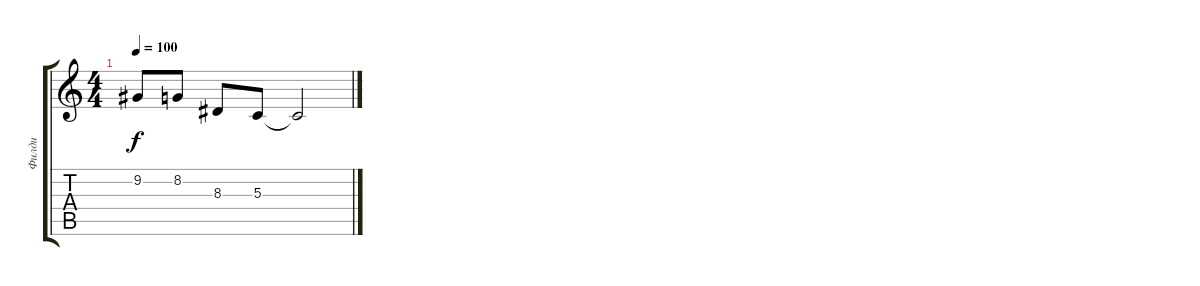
\track ("Филди" "Филди") {instrument electricgrandpiano}
\staff {score tabs}
\tuning (E4 B3 G3 D3 A2 E2) {hide}
\ts (4 4)
\tempo 100
\clef g2
\ks c
9.2.8{dy f} 8.2.8 8.3.8 5.3.8 5.3{t}.2
